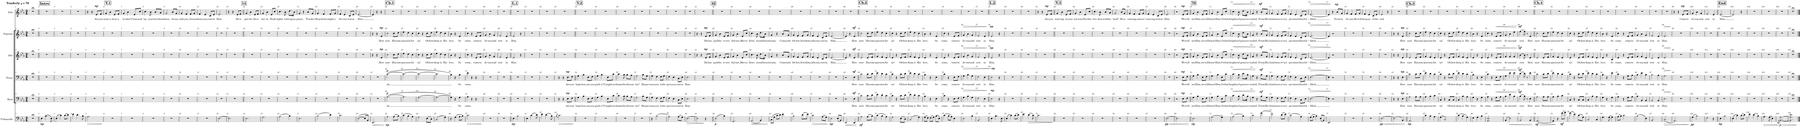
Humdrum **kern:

**kern	**dynam	**kern	**text	**dynam	**kern	**text	**dynam	**kern	**text	**dynam	**kern	**text	**dynam	**kern	**text	**dynam
*part6	*part6	*part5	*part5	*part5	*part4	*part4	*part4	*part3	*part3	*part3	*part2	*part2	*part2	*part1	*part1	*part1
*staff6	*staff6	*staff5	*staff5	*staff5	*staff4	*staff4	*staff4	*staff3	*staff3	*staff3	*staff2	*staff2	*staff2	*staff1	*staff1	*staff1
*I"Violoncello	*	*I"Bass	*	*	*I"Tenor	*	*	*I"Alto	*	*	*I"Soprano	*	*	*I"Solo	*	*
*I'Vc.	*	*I'B.	*	*	*I'T.	*	*	*I'A.	*	*	*I'S.	*	*	*I'Solo	*	*
*clefF4	*	*clefF4	*	*	*clefF4	*	*	*clefG2	*	*	*clefG2	*	*	*clefG2	*	*
*k[b-e-a-]	*	*k[b-e-a-]	*	*	*k[b-e-a-]	*	*	*k[b-e-a-]	*	*	*k[b-e-a-]	*	*	*k[b-e-a-]	*	*
*M3/4	*	*M3/4	*	*	*M3/4	*	*	*M3/4	*	*	*M3/4	*	*	*M3/4	*	*
*MM78	*	*MM78	*	*	*MM78	*	*	*MM78	*	*	*MM78	*	*	*MM78	*	*
=1	=1	=1	=1	=1	=1	=1	=1	=1	=1	=1	=1	=1	=1	=1	=1	=1
!	!	!	!	!	!	!	!	!	!	!	!	!	!	!LO:TX:a:B:t=Tenderly	!	!
2.r;<	.	2.r;<	.	.	2.r;<	.	.	2.r;<	.	.	2.r;<	.	.	2.r;<	.	.
!!LO:REH:place=s1:a:B:cj:fs=14:t=Intro
=2||	=2||	=2||	=2||	=2||	=2||	=2||	=2||	=2||	=2||	=2||	=2||	=2||	=2||	=2||	=2||	=2||
!	!LO:DY:b	!	!	!	!	!	!	!	!	!	!	!	!	!	!	!
4E-\	mp	2.r	.	.	2.r	.	.	2.r	.	.	2.r	.	.	2.r	.	.
(4.B-\	.	.	.	.	.	.	.	.	.	.	.	.	.	.	.	.
8E-\)	.	.	.	.	.	.	.	.	.	.	.	.	.	.	.	.
=3	=3	=3	=3	=3	=3	=3	=3	=3	=3	=3	=3	=3	=3	=3	=3	=3
(4E-\	.	2.r	.	.	2.r	.	.	2.r	.	.	2.r	.	.	2.r	.	.
4c\)	.	.	.	.	.	.	.	.	.	.	.	.	.	.	.	.
(8c\L	.	.	.	.	.	.	.	.	.	.	.	.	.	.	.	.
8d\J)	.	.	.	.	.	.	.	.	.	.	.	.	.	.	.	.
=4	=4	=4	=4	=4	=4	=4	=4	=4	=4	=4	=4	=4	=4	=4	=4	=4
4e-\	.	2.r	.	.	2.r	.	.	2.r	.	.	2.r	.	.	2.r	.	.
4.d\	.	.	.	.	.	.	.	.	.	.	.	.	.	.	.	.
8B-\	.	.	.	.	.	.	.	.	.	.	.	.	.	.	.	.
=5	=5	=5	=5	=5	=5	=5	=5	=5	=5	=5	=5	=5	=5	=5	=5	=5
!	!LO:HP:b	!	!	!	!	!	!	!	!	!	!	!	!	!	!	!
2.A-\	>	2.r	.	.	2.r	.	.	2.r	.	.	2.r	.	.	4r	.	.
.	.	.	.	.	.	.	.	.	.	.	.	.	.	4r	.	.
!	!	!	!	!	!	!	!	!	!	!	!	!	!	!	!LO:LY:b	!LO:DY:a
.	.	.	.	.	.	.	.	.	.	.	.	.	.	8e-/L	Are	mp
!	!	!	!	!	!	!	!	!	!	!	!	!	!	!	!LO:LY:b	!
.	.	.	.	.	.	.	.	.	.	.	.	.	.	8f/J	you	.
.	]	.	.	.	.	.	.	.	.	.	.	.	.	.	.	.
!!LO:REH:place=s1:a:B:cj:fs=14:t=V.1
=6	=6	=6	=6	=6	=6	=6	=6	=6	=6	=6	=6	=6	=6	=6	=6	=6
!	!	!	!	!	!	!	!	!	!	!	!	!	!	!	!LO:LY:b	!
2.r	.	2.r	.	.	2.r	.	.	2.r	.	.	2.r	.	.	4g/	wear-	.
!	!	!	!	!	!	!	!	!	!	!	!	!	!	!	!LO:LY:b	!
.	.	.	.	.	.	.	.	.	.	.	.	.	.	4b-\	-y,	.
!	!	!	!	!	!	!	!	!	!	!	!	!	!	!	!LO:LY:b	!
.	.	.	.	.	.	.	.	.	.	.	.	.	.	8e-/L	heav-	.
!	!	!	!	!	!	!	!	!	!	!	!	!	!	!	!LO:LY:b	!
.	.	.	.	.	.	.	.	.	.	.	.	.	.	8f/J	-y	.
=7	=7	=7	=7	=7	=7	=7	=7	=7	=7	=7	=7	=7	=7	=7	=7	=7
!	!	!	!	!	!	!	!	!	!	!	!	!	!	!	!LO:LY:b	!
2.r	.	2.r	.	.	2.r	.	.	2.r	.	.	2.r	.	.	4g/	la-	.
!	!	!	!	!	!	!	!	!	!	!	!	!	!	!	!LO:LY:b	!
.	.	.	.	.	.	.	.	.	.	.	.	.	.	4b-\	-den?	.
!	!	!	!	!	!	!	!	!	!	!	!	!	!	!	!LO:LY:b	!
.	.	.	.	.	.	.	.	.	.	.	.	.	.	8e-/L	Come	.
!	!	!	!	!	!	!	!	!	!	!	!	!	!	!	!LO:LY:b	!
.	.	.	.	.	.	.	.	.	.	.	.	.	.	8cc/J	and	.
=8	=8	=8	=8	=8	=8	=8	=8	=8	=8	=8	=8	=8	=8	=8	=8	=8
!	!	!	!	!	!	!	!	!	!	!	!	!	!	!	!LO:LY:b	!
2.r	.	2.r	.	.	2.r	.	.	2.r	.	.	2.r	.	.	4.cc\	lay	.
!	!	!	!	!	!	!	!	!	!	!	!	!	!	!	!LO:LY:b	!
.	.	.	.	.	.	.	.	.	.	.	.	.	.	8b-\	your	.
!	!	!	!	!	!	!	!	!	!	!	!	!	!	!	!LO:LY:b	!
.	.	.	.	.	.	.	.	.	.	.	.	.	.	8b-/L	bur-	.
!	!	!	!	!	!	!	!	!	!	!	!	!	!	!	!LO:LY:b	!
.	.	.	.	.	.	.	.	.	.	.	.	.	.	8a-/J	-dens	.
=9	=9	=9	=9	=9	=9	=9	=9	=9	=9	=9	=9	=9	=9	=9	=9	=9
!	!	!	!	!	!	!	!	!	!	!	!	!	!	!	!LO:LY:b	!
2.r	.	2.r	.	.	2.r	.	.	2.r	.	.	2.r	.	.	2g/	down;	.
!	!	!	!	!	!	!	!	!	!	!	!	!	!	!	!LO:LY:b	!
.	.	.	.	.	.	.	.	.	.	.	.	.	.	8b-/L	Je-	.
!	!	!	!	!	!	!	!	!	!	!	!	!	!	!	!LO:LY:b	!
.	.	.	.	.	.	.	.	.	.	.	.	.	.	8g/J	-sus	.
=10	=10	=10	=10	=10	=10	=10	=10	=10	=10	=10	=10	=10	=10	=10	=10	=10
!	!	!	!	!	!	!	!	!	!	!	!	!	!	!	!LO:LY:b	!
2.r	.	2.r	.	.	2.r	.	.	2.r	.	.	2.r	.	.	4g/	calls	.
!	!	!	!	!	!	!	!	!	!	!	!	!	!	!	!LO:LY:b	!
.	.	.	.	.	.	.	.	.	.	.	.	.	.	4f/	you,	.
!	!	!	!	!	!	!	!	!	!	!	!	!	!	!	!LO:LY:b	!
.	.	.	.	.	.	.	.	.	.	.	.	.	.	8f/L	Je-	.
!	!	!	!	!	!	!	!	!	!	!	!	!	!	!	!LO:LY:b	!
.	.	.	.	.	.	.	.	.	.	.	.	.	.	8g/J	-sus	.
=11	=11	=11	=11	=11	=11	=11	=11	=11	=11	=11	=11	=11	=11	=11	=11	=11
!	!	!	!	!	!	!	!	!	!	!	!	!	!	!	!LO:LY:b	!
2.r	.	2.r	.	.	2.r	.	.	2.r	.	.	2.r	.	.	4f/	draws	.
!	!	!	!	!	!	!	!	!	!	!	!	!	!	!	!LO:LY:b	!
.	.	.	.	.	.	.	.	.	.	.	.	.	.	4e-/	you;	.
!	!	!	!	!	!	!	!	!	!	!	!	!	!	!	!LO:LY:b	!
.	.	.	.	.	.	.	.	.	.	.	.	.	.	8c/L	rest	.
!	!	!	!	!	!	!	!	!	!	!	!	!	!	!	!LO:LY:b	!
.	.	.	.	.	.	.	.	.	.	.	.	.	.	8e-/J	in	.
=12	=12	=12	=12	=12	=12	=12	=12	=12	=12	=12	=12	=12	=12	=12	=12	=12
!	!	!	!	!	!	!	!	!	!	!	!	!	!	!	!LO:LY:b	!
[2.E-\	.	2.r	.	.	2.r	.	.	2.r	.	.	2.r	.	.	2.e-/	Him.	.
=13	=13	=13	=13	=13	=13	=13	=13	=13	=13	=13	=13	=13	=13	=13	=13	=13
2.E-\]	.	2.r	.	.	2.r	.	.	2.r	.	.	2.r	.	.	4r	.	.
.	.	.	.	.	.	.	.	.	.	.	.	.	.	4r	.	.
!	!	!	!	!	!	!	!	!	!	!	!	!	!	!	!LO:LY:b	!
.	.	.	.	.	.	.	.	.	.	.	.	.	.	8e-/L	He	.
!	!	!	!	!	!	!	!	!	!	!	!	!	!	!	!LO:LY:b	!
.	.	.	.	.	.	.	.	.	.	.	.	.	.	8f/J	is	.
!!LO:REH:place=s1:a:B:cj:fs=14:t=14
=14||	=14||	=14||	=14||	=14||	=14||	=14||	=14||	=14||	=14||	=14||	=14||	=14||	=14||	=14||	=14||	=14||
!	!	!	!	!	!	!	!	!	!	!	!	!	!	!	!LO:LY:b	!
2.E-\	.	2.r	.	.	2.r	.	.	2.r	.	.	2.r	.	.	4g/	gen-	.
!	!	!	!	!	!	!	!	!	!	!	!	!	!	!	!LO:LY:b	!
.	.	.	.	.	.	.	.	.	.	.	.	.	.	4b-\	-tle,	.
!	!	!	!	!	!	!	!	!	!	!	!	!	!	!	!LO:LY:b	!
.	.	.	.	.	.	.	.	.	.	.	.	.	.	8e-/L	He	.
!	!	!	!	!	!	!	!	!	!	!	!	!	!	!	!LO:LY:b	!
.	.	.	.	.	.	.	.	.	.	.	.	.	.	8f/J	is	.
=15	=15	=15	=15	=15	=15	=15	=15	=15	=15	=15	=15	=15	=15	=15	=15	=15
!	!	!	!	!	!	!	!	!	!	!	!	!	!	!	!LO:LY:b	!
2.G\	.	2.r	.	.	2.r	.	.	2.r	.	.	2.r	.	.	4g/	low-	.
!	!	!	!	!	!	!	!	!	!	!	!	!	!	!	!LO:LY:b	!
.	.	.	.	.	.	.	.	.	.	.	.	.	.	4b-\	-ly,	.
!	!	!	!	!	!	!	!	!	!	!	!	!	!	!	!LO:LY:b	!
.	.	.	.	.	.	.	.	.	.	.	.	.	.	8e-/L	He	.
!	!	!	!	!	!	!	!	!	!	!	!	!	!	!	!LO:LY:b	!
.	.	.	.	.	.	.	.	.	.	.	.	.	.	8cc/J	de-	.
=16	=16	=16	=16	=16	=16	=16	=16	=16	=16	=16	=16	=16	=16	=16	=16	=16
!	!	!	!	!	!	!	!	!	!	!	!	!	!	!	!LO:LY:b	!
(2A-\	.	2.r	.	.	2.r	.	.	2.r	.	.	2.r	.	.	4.cc\	-lights	.
!	!	!	!	!	!	!	!	!	!	!	!	!	!	!	!LO:LY:b	!
.	.	.	.	.	.	.	.	.	.	.	.	.	.	8b-\	to	.
!	!	!	!	!	!	!	!	!	!	!	!	!	!	!	!LO:LY:b	!
4B-\)	.	.	.	.	.	.	.	.	.	.	.	.	.	8.dd\L	bring	.
!	!	!	!	!	!	!	!	!	!	!	!	!	!	!	!LO:LY:b	!
.	.	.	.	.	.	.	.	.	.	.	.	.	.	16b-\Jk	us	.
=17	=17	=17	=17	=17	=17	=17	=17	=17	=17	=17	=17	=17	=17	=17	=17	=17
!	!	!	!	!	!	!	!	!	!	!	!	!	!	!	!LO:LY:b	!
2.E-\	.	2.r	.	.	2.r	.	.	2.r	.	.	2.r	.	.	4g/	peace;	.
.	.	.	.	.	.	.	.	.	.	.	.	.	.	4r	.	.
!	!	!	!	!	!	!	!	!	!	!	!	!	!	!	!LO:LY:b	!
.	.	.	.	.	.	.	.	.	.	.	.	.	.	8b-/L	Ten-	.
!	!	!	!	!	!	!	!	!	!	!	!	!	!	!	!LO:LY:b	!
.	.	.	.	.	.	.	.	.	.	.	.	.	.	8g/J	-der	.
=18	=18	=18	=18	=18	=18	=18	=18	=18	=18	=18	=18	=18	=18	=18	=18	=18
!	!	!	!	!	!	!	!	!	!	!	!	!	!	!	!LO:LY:b	!
(2B-\	.	2.r	.	.	2.r	.	.	2.r	.	.	2.r	.	.	4g/	Shep-	.
!	!	!	!	!	!	!	!	!	!	!	!	!	!	!	!LO:LY:b	!
.	.	.	.	.	.	.	.	.	.	.	.	.	.	4f/	-herd,	.
!	!	!	!	!	!	!	!	!	!	!	!	!	!	!	!LO:LY:b	!
4d\)	.	.	.	.	.	.	.	.	.	.	.	.	.	8f/L	might-	.
!	!	!	!	!	!	!	!	!	!	!	!	!	!	!	!LO:LY:b	!
.	.	.	.	.	.	.	.	.	.	.	.	.	.	8g/J	-y	.
=19	=19	=19	=19	=19	=19	=19	=19	=19	=19	=19	=19	=19	=19	=19	=19	=19
!	!	!	!	!	!	!	!	!	!	!	!	!	!	!	!LO:LY:b	!
2.c\	.	2.r	.	.	2.r	.	.	2.r	.	.	2.r	.	.	4f/	Sa-	.
!	!	!	!	!	!	!	!	!	!	!	!	!	!	!	!LO:LY:b	!
.	.	.	.	.	.	.	.	.	.	.	.	.	.	4e-/	-vior:	.
!	!	!	!	!	!	!	!	!	!	!	!	!	!	!	!LO:LY:b	!
.	.	.	.	.	.	.	.	.	.	.	.	.	.	8c/L	rest	.
!	!	!	!	!	!	!	!	!	!	!	!	!	!	!	!LO:LY:b	!
.	.	.	.	.	.	.	.	.	.	.	.	.	.	8e-/J	in	.
=20	=20	=20	=20	=20	=20	=20	=20	=20	=20	=20	=20	=20	=20	=20	=20	=20
!	!	!	!	!	!	!	!	!	!	!	!	!	!	!	!LO:LY:b	!
([2E-\	.	2.r	.	.	2.r	.	.	2.r	.	.	2.r	.	.	[2.e-/	Him.	.
8E-/L]	.	.	.	.	.	.	.	.	.	.	.	.	.	.	.	.
8BB-/J)	.	.	.	.	.	.	.	.	.	.	.	.	.	.	.	.
=21	=21	=21	=21	=21	=21	=21	=21	=21	=21	=21	=21	=21	=21	=21	=21	=21
!	!LO:HP:b	!	!	!	!	!	!	!	!	!	!	!	!	!	!	!
2.EE-/	<	2.r	.	.	2.r	.	.	4r	.	.	4r	.	.	4e-/]	.	.
.	.	.	.	.	.	.	.	4r	.	.	4r	.	.	4r	.	.
!	!	!	!	!	!	!	!	!	!LO:LY:b	!LO:DY:a	!	!LO:LY:b	!LO:DY:a	!	!	!
.	.	.	.	.	.	.	.	4e-/	How	mp	4e-/	How	mp	4r	.	.
.	[	.	.	.	.	.	.	.	.	.	.	.	.	.	.	.
!!LO:REH:place=s1:a:B:cj:fs=14:t=Ch.1
=22	=22	=22	=22	=22	=22	=22	=22	=22	=22	=22	=22	=22	=22	=22	=22	=22
!	!LO:DY:b	!	!LO:LY:b	!LO:DY:a	!	!LO:LY:b	!LO:DY:a	!	!LO:LY:b	!	!	!LO:LY:b	!	!	!	!
2A-\	mp	([2.A-\	oh	p	([2.c\	oh	p	2cc\	sure	.	2cc\	sure	.	2.r	.	.
!	!	!	!	!	!	!	!	!	!LO:LY:b	!	!	!LO:LY:b	!	!	!	!
(8A-\L	.	.	.	.	.	.	.	8cc\L	His	.	8cc\L	His	.	.	.	.
!	!	!	!	!	!	!	!	!	!LO:LY:b	!	!	!LO:LY:b	!	!	!	!
8B-\J)	.	.	.	.	.	.	.	8dd\J	com-	.	8dd\J	com-	.	.	.	.
=23	=23	=23	=23	=23	=23	=23	=23	=23	=23	=23	=23	=23	=23	=23	=23	=23
!	!	!	!	!	!	!	!	!	!LO:LY:b	!	!	!LO:LY:b	!	!	!	!
(4c\	.	2.A-\]	.	.	2.c\_	.	.	4ee-\	-pas-	.	4ee-\	-pas-	.	2.r	.	.
!	!	!	!	!	!	!	!	!	!LO:LY:b	!	!	!LO:LY:b	!	!	!	!
4B-\	.	.	.	.	.	.	.	4dd\	-sion	.	4dd\	-sion	.	.	.	.
!	!	!	!	!	!	!	!	!	!LO:LY:b	!	!	!LO:LY:b	!	!	!	!
4A-\)	.	.	.	.	.	.	.	4cc\	for	.	4cc\	for	.	.	.	.
=24	=24	=24	=24	=24	=24	=24	=24	=24	=24	=24	=24	=24	=24	=24	=24	=24
!	!	!	!	!	!	!	!	!	!LO:LY:b	!	!	!LO:LY:b	!	!	!	!
2G\	.	[2.G\	.	.	2.c\_	.	.	4cc\	us!	.	4cc\	us!	.	2.r	.	.
.	.	.	.	.	.	.	.	4r	.	.	4r	.	.	.	.	.
!	!	!	!	!	!	!	!	!	!LO:LY:b	!	!	!LO:LY:b	!	!	!	!
(8E-\L	.	.	.	.	.	.	.	8cc\L	Oh	.	8cc\L	Oh	.	.	.	.
!	!	!	!	!	!	!	!	!	!LO:LY:b	!	!	!LO:LY:b	!	!	!	!
8D\J)	.	.	.	.	.	.	.	8dd\J	how	.	8dd\J	how	.	.	.	.
=25	=25	=25	=25	=25	=25	=25	=25	=25	=25	=25	=25	=25	=25	=25	=25	=25
!	!	!	!	!	!	!	!	!	!LO:LY:b	!	!	!LO:LY:b	!	!	!	!
(2C/	.	2.G\_	.	.	2.c\]	.	.	4ee-\	deep	.	4ee-\	deep	.	2.r	.	.
!	!	!	!	!	!	!	!	!	!LO:LY:b	!	!	!LO:LY:b	!	!	!	!
.	.	.	.	.	.	.	.	4dd\	is	.	4dd\	is	.	.	.	.
!	!	!	!	!	!	!	!	!	!LO:LY:b	!	!	!LO:LY:b	!	!	!	!
4G\)	.	.	.	.	.	.	.	4cc\	His	.	4cc\	His	.	.	.	.
=26	=26	=26	=26	=26	=26	=26	=26	=26	=26	=26	=26	=26	=26	=26	=26	=26
!	!	!	!	!	!	!	!	!	!LO:LY:b	!	!	!LO:LY:b	!	!	!	!
4r	.	4G\])	.	.	4B-\)	.	.	4b-\	love;	.	4b-\	love;	.	2.r	.	.
(4G\	.	4r	.	.	4r	.	.	4r	.	.	4r	.	.	.	.	.
!	!	!	!LO:LY:b	!	!	!LO:LY:b	!	!	!LO:LY:b	!	!	!LO:LY:b	!	!	!	!
8A-\L	.	4G\	So	.	4B-\	So	.	4e-/	So	.	4e-/	So	.	.	.	.
8B-\J)	.	.	.	.	.	.	.	.	.	.	.	.	.	.	.	.
=27	=27	=27	=27	=27	=27	=27	=27	=27	=27	=27	=27	=27	=27	=27	=27	=27
!	!LO:HP:b	!	!LO:LY:b	!	!	!LO:LY:b	!	!	!LO:LY:b	!	!	!LO:LY:b	!	!	!	!
2.c\	>	4A-\	come,	.	4e-\	come,	.	4cc\	come,	.	4cc\	come,	.	2.r	.	.
.	.	4r	.	.	4r	.	.	4r	.	.	4r	.	.	.	.	.
!	!	!	!	!	!	!	!	!	!LO:LY:b	!	!	!LO:LY:b	!	!	!	!
.	.	4r	.	.	4r	.	.	8e-/L	come	.	8e-/L	come	.	.	.	.
!	!	!	!	!	!	!	!	!	!LO:LY:b	!	!	!LO:LY:b	!	!	!	!
.	.	.	.	.	.	.	.	8f/J	to	.	8f/J	to	.	.	.	.
.	]	.	.	.	.	.	.	.	.	.	.	.	.	.	.	.
=28	=28	=28	=28	=28	=28	=28	=28	=28	=28	=28	=28	=28	=28	=28	=28	=28
!	!	!	!	!	!	!	!	!	!LO:LY:b	!	!	!LO:LY:b	!	!	!	!
2.r	.	2.r	.	.	2.r	.	.	4g/	Je-	.	4g/	Je-	.	2.r	.	.
!	!	!	!	!	!	!	!	!	!LO:LY:b	!	!	!LO:LY:b	!	!	!	!
.	.	.	.	.	.	.	.	4b-\	-sus	.	4b-\	-sus	.	.	.	.
!	!	!	!	!	!	!	!	!	!LO:LY:b	!	!	!LO:LY:b	!	!	!	!
.	.	.	.	.	.	.	.	4g/	and	.	4g/	and	.	.	.	.
=29	=29	=29	=29	=29	=29	=29	=29	=29	=29	=29	=29	=29	=29	=29	=29	=29
!	!	!	!	!	!	!	!	!	!LO:LY:b	!	!	!LO:LY:b	!	!	!	!
2.r	.	2.r	.	.	2.r	.	.	2f/	rest	.	2f/	rest	.	2.r	.	.
!	!	!	!	!	!	!	!	!	!LO:LY:b	!	!	!LO:LY:b	!	!	!	!
.	.	.	.	.	.	.	.	4e-/	in	.	4e-/	in	.	.	.	.
!!LO:REH:place=s1:a:B:cj:fs=14:t=L.1
=30||	=30||	=30||	=30||	=30||	=30||	=30||	=30||	=30||	=30||	=30||	=30||	=30||	=30||	=30||	=30||	=30||
!	!LO:DY:b	!	!	!	!	!	!	!	!LO:LY:b	!	!	!LO:LY:b	!	!	!	!
4E-\	mp	2.r	.	.	2.r	.	.	2e-/	Him.	.	2e-/	Him.	.	2.r	.	.
2B-\	.	.	.	.	.	.	.	.	.	.	.	.	.	.	.	.
.	.	.	.	.	.	.	.	4r	.	.	4r	.	.	.	.	.
=31	=31	=31	=31	=31	=31	=31	=31	=31	=31	=31	=31	=31	=31	=31	=31	=31
4E-\	.	2.r	.	.	2.r	.	.	2.r	.	.	2.r	.	.	2.r	.	.
(4.c\	.	.	.	.	.	.	.	.	.	.	.	.	.	.	.	.
8d\)	.	.	.	.	.	.	.	.	.	.	.	.	.	.	.	.
=32	=32	=32	=32	=32	=32	=32	=32	=32	=32	=32	=32	=32	=32	=32	=32	=32
4e-\	.	2.r	.	.	2.r	.	.	2.r	.	.	2.r	.	.	2.r	.	.
(4.d\	.	.	.	.	.	.	.	.	.	.	.	.	.	.	.	.
8B-\)	.	.	.	.	.	.	.	.	.	.	.	.	.	.	.	.
=33	=33	=33	=33	=33	=33	=33	=33	=33	=33	=33	=33	=33	=33	=33	=33	=33
(8qB-/	.	.	.	.	.	.	.	.	.	.	.	.	.	.	.	.
2.c\)	.	4r	.	.	4r	.	.	2.r	.	.	2.r	.	.	2.r	.	.
.	.	4r	.	.	4r	.	.	.	.	.	.	.	.	.	.	.
!	!	!	!LO:LY:b	!LO:DY:a	!	!LO:LY:b	!LO:DY:a	!	!	!	!	!	!	!	!	!
.	.	8E-\L	Are	mp	8E-\L	Are	mp	.	.	.	.	.	.	.	.	.
!	!	!	!LO:LY:b	!	!	!LO:LY:b	!	!	!	!	!	!	!	!	!	!
.	.	8F\J	you	.	8F\J	you	.	.	.	.	.	.	.	.	.	.
!!LO:REH:place=s1:a:B:cj:fs=14:t=V.2
=34||	=34||	=34||	=34||	=34||	=34||	=34||	=34||	=34||	=34||	=34||	=34||	=34||	=34||	=34||	=34||	=34||
!	!	!	!LO:LY:b	!	!	!LO:LY:b	!	!	!	!	!	!	!	!	!	!
2.r	.	4G\	hope-	.	4G\	hope-	.	2.r	.	.	2.r	.	.	2.r	.	.
!	!	!	!LO:LY:b	!	!	!LO:LY:b	!	!	!	!	!	!	!	!	!	!
.	.	4B-\	-less,	.	4B-\	-less,	.	.	.	.	.	.	.	.	.	.
!	!	!	!LO:LY:b	!	!	!LO:LY:b	!	!	!	!	!	!	!	!	!	!
.	.	8E-\L	are	.	8E-\L	are	.	.	.	.	.	.	.	.	.	.
!	!	!	!LO:LY:b	!	!	!LO:LY:b	!	!	!	!	!	!	!	!	!	!
.	.	8F\J	you	.	8F\J	you	.	.	.	.	.	.	.	.	.	.
=35	=35	=35	=35	=35	=35	=35	=35	=35	=35	=35	=35	=35	=35	=35	=35	=35
!	!	!	!LO:LY:b	!	!	!LO:LY:b	!	!	!	!	!	!	!	!	!	!
2.r	.	4G\	guilt-	.	4G\	guilt-	.	2.r	.	.	2.r	.	.	2.r	.	.
!	!	!	!LO:LY:b	!	!	!LO:LY:b	!	!	!	!	!	!	!	!	!	!
.	.	4B-\	-y?	.	4B-\	-y?	.	.	.	.	.	.	.	.	.	.
!	!	!	!LO:LY:b	!	!	!LO:LY:b	!	!	!	!	!	!	!	!	!	!
.	.	8E-\L	Caught	.	8E-\L	Caught	.	.	.	.	.	.	.	.	.	.
!	!	!	!LO:LY:b	!	!	!LO:LY:b	!	!	!	!	!	!	!	!	!	!
.	.	8c\J	in	.	8c\J	in	.	.	.	.	.	.	.	.	.	.
=36	=36	=36	=36	=36	=36	=36	=36	=36	=36	=36	=36	=36	=36	=36	=36	=36
!	!	!	!LO:LY:b	!	!	!LO:LY:b	!	!	!	!	!	!	!	!	!	!
2.r	.	4.c\	shame	.	4.c\	shame	.	2.r	.	.	2.r	.	.	2.r	.	.
!	!	!	!LO:LY:b	!	!	!LO:LY:b	!	!	!	!	!	!	!	!	!	!
.	.	8B-\	for	.	8B-\	for	.	.	.	.	.	.	.	.	.	.
!	!	!	!LO:LY:b	!	!	!LO:LY:b	!	!	!	!	!	!	!	!	!	!
.	.	8B-\L	all	.	8B-\L	all	.	.	.	.	.	.	.	.	.	.
!	!	!	!LO:LY:b	!	!	!LO:LY:b	!	!	!	!	!	!	!	!	!	!
.	.	8A-\J	your	.	8A-\J	your	.	.	.	.	.	.	.	.	.	.
=37	=37	=37	=37	=37	=37	=37	=37	=37	=37	=37	=37	=37	=37	=37	=37	=37
!	!	!	!LO:LY:b	!	!	!LO:LY:b	!	!	!	!	!	!	!	!	!	!
2.r	.	2G\	sin?	.	2G\	sin?	.	2.r	.	.	2.r	.	.	2.r	.	.
!	!	!	!LO:LY:b	!	!	!LO:LY:b	!	!	!	!	!	!	!	!	!	!
.	.	8B-\L	He	.	8B-\L	He	.	.	.	.	.	.	.	.	.	.
!	!	!	!LO:LY:b	!	!	!LO:LY:b	!	!	!	!	!	!	!	!	!	!
.	.	8G\J	pur-	.	8G\J	pur-	.	.	.	.	.	.	.	.	.	.
=38	=38	=38	=38	=38	=38	=38	=38	=38	=38	=38	=38	=38	=38	=38	=38	=38
!	!	!	!LO:LY:b	!	!	!LO:LY:b	!	!	!	!	!	!	!	!	!	!
4r	.	4G\	-sues	.	4G\	-sues	.	2.r	.	.	2.r	.	.	2.r	.	.
!	!	!	!LO:LY:b	!	!	!LO:LY:b	!	!	!	!	!	!	!	!	!	!
(2B-\	.	4F\	you	.	4F\	you	.	.	.	.	.	.	.	.	.	.
!	!	!	!LO:LY:b	!	!	!LO:LY:b	!	!	!	!	!	!	!	!	!	!
.	.	8F\L	to	.	8F\L	to	.	.	.	.	.	.	.	.	.	.
!	!	!	!LO:LY:b	!	!	!LO:LY:b	!	!	!	!	!	!	!	!	!	!
.	.	8G\J	for-	.	8G\J	for-	.	.	.	.	.	.	.	.	.	.
=39	=39	=39	=39	=39	=39	=39	=39	=39	=39	=39	=39	=39	=39	=39	=39	=39
!	!	!	!LO:LY:b	!	!	!LO:LY:b	!	!	!	!	!	!	!	!	!	!
2A-\)	.	4F\	-give	.	4F\	-give	.	2.r	.	.	2.r	.	.	2.r	.	.
!	!	!	!LO:LY:b	!	!	!LO:LY:b	!	!	!	!	!	!	!	!	!	!
.	.	4E-\	you;	.	4E-\	you;	.	.	.	.	.	.	.	.	.	.
!	!	!	!LO:LY:b	!	!	!LO:LY:b	!	!	!	!	!	!	!	!	!	!
(8A-\L	.	8C\L	rest	.	8C\L	rest	.	.	.	.	.	.	.	.	.	.
!	!	!	!LO:LY:b	!	!	!LO:LY:b	!	!	!	!	!	!	!	!	!	!
8G\J)	.	8E-\J	in	.	8E-\J	in	.	.	.	.	.	.	.	.	.	.
=40	=40	=40	=40	=40	=40	=40	=40	=40	=40	=40	=40	=40	=40	=40	=40	=40
!	!LO:HP:b	!	!LO:LY:b	!	!	!LO:LY:b	!	!	!	!	!	!	!	!	!	!
[2.E-\	>	2.E-\	Him.	.	2.E-\	Him.	.	2.r	.	.	2.r	.	.	2.r	.	.
=41	=41	=41	=41	=41	=41	=41	=41	=41	=41	=41	=41	=41	=41	=41	=41	=41
2E-\]	.	2.r	.	.	2.r	.	.	4r	.	.	4r	.	.	2.r	.	.
.	.	.	.	.	.	.	.	4r	.	.	4r	.	.	.	.	.
!	!	!	!	!	!	!	!	!	!LO:LY:b	!LO:DY:a	!	!LO:LY:b	!LO:DY:a	!	!	!
4r	]	.	.	.	.	.	.	8e-/L	He	mp	8e-/L	He	mp	.	.	.
!	!	!	!	!	!	!	!	!	!LO:LY:b	!	!	!LO:LY:b	!	!	!	!
.	.	.	.	.	.	.	.	8f/J	has	.	8f/J	has	.	.	.	.
!!LO:REH:place=s1:a:B:cj:fs=14:t=42
=42||	=42||	=42||	=42||	=42||	=42||	=42||	=42||	=42||	=42||	=42||	=42||	=42||	=42||	=42||	=42||	=42||
!	!LO:DY:b	!	!	!	!	!	!	!	!LO:LY:b	!	!	!LO:LY:b	!	!	!	!
(2E-\	p	2.r	.	.	2.r	.	.	4g/	paid	.	4g/	paid	.	2.r	.	.
!	!	!	!	!	!	!	!	!	!LO:LY:b	!	!	!LO:LY:b	!	!	!	!
.	.	.	.	.	.	.	.	4b-\	for	.	4b-\	for	.	.	.	.
!	!	!	!	!	!	!	!	!	!LO:LY:b	!	!	!LO:LY:b	!	!	!	!
4B-\)	.	.	.	.	.	.	.	8e-/L	ev-	.	8e-/L	ev-	.	.	.	.
!	!	!	!	!	!	!	!	!	!LO:LY:b	!	!	!LO:LY:b	!	!	!	!
.	.	.	.	.	.	.	.	8f/J	-ery	.	8f/J	-ery	.	.	.	.
=43	=43	=43	=43	=43	=43	=43	=43	=43	=43	=43	=43	=43	=43	=43	=43	=43
!	!	!	!	!	!	!	!	!	!LO:LY:b	!	!	!LO:LY:b	!	!	!	!
2.GG/	.	2.r	.	.	2.r	.	.	4g/	fail-	.	4g/	fail-	.	2.r	.	.
!	!	!	!	!	!	!	!	!	!LO:LY:b	!	!	!LO:LY:b	!	!	!	!
.	.	.	.	.	.	.	.	4b-\	-ure,	.	4b-\	-ure,	.	.	.	.
!	!	!	!	!	!	!	!	!	!LO:LY:b	!	!	!LO:LY:b	!	!	!	!
.	.	.	.	.	.	.	.	8e-/L	Mer-	.	8e-/L	Mer-	.	.	.	.
!	!	!	!	!	!	!	!	!	!LO:LY:b	!	!	!LO:LY:b	!	!	!	!
.	.	.	.	.	.	.	.	8cc/J	-cy	.	8cc/J	-cy	.	.	.	.
=44	=44	=44	=44	=44	=44	=44	=44	=44	=44	=44	=44	=44	=44	=44	=44	=44
!	!LO:HP:b	!	!	!	!	!	!	!	!LO:LY:b	!	!	!LO:LY:b	!	!	!	!
(2AA-/	<	2.r	.	.	2.r	.	.	4.cc\	flows	.	4.cc\	flows	.	2.r	.	.
!	!	!	!	!	!	!	!	!	!LO:LY:b	!	!	!LO:LY:b	!	!	!	!
.	.	.	.	.	.	.	.	8b-\	in	.	8b-\	in	.	.	.	.
!	!	!	!	!	!	!	!	!	!LO:LY:b	!	!	!LO:LY:b	!	!	!	!
4BB-/)	.	.	.	.	.	.	.	8.dd\L	end-	.	8.dd\L	end-	.	.	.	.
!	!	!	!	!	!	!	!	!	!LO:LY:b	!	!	!LO:LY:b	!	!	!	!
.	.	.	.	.	.	.	.	16b-\Jk	-less	.	16b-\Jk	-less	.	.	.	.
.	[	.	.	.	.	.	.	.	.	.	.	.	.	.	.	.
=45	=45	=45	=45	=45	=45	=45	=45	=45	=45	=45	=45	=45	=45	=45	=45	=45
!	!	!	!	!	!	!	!	!	!LO:LY:b	!	!	!LO:LY:b	!	!	!	!
(8C\L	.	2.r	.	.	2.r	.	.	4g/	stream;	.	4g/	stream;	.	2.r	.	.
8G\J	.	.	.	.	.	.	.	.	.	.	.	.	.	.	.	.
8c\L	.	.	.	.	.	.	.	4r	.	.	4r	.	.	.	.	.
8d\J)	.	.	.	.	.	.	.	.	.	.	.	.	.	.	.	.
!	!	!	!	!	!	!	!	!	!LO:LY:b	!	!	!LO:LY:b	!	!	!	!
4e-\	.	.	.	.	.	.	.	8b-/L	Come	.	8b-/L	Come	.	.	.	.
!	!	!	!	!	!	!	!	!	!LO:LY:b	!	!	!LO:LY:b	!	!	!	!
.	.	.	.	.	.	.	.	8g/J	and	.	8g/J	and	.	.	.	.
=46	=46	=46	=46	=46	=46	=46	=46	=46	=46	=46	=46	=46	=46	=46	=46	=46
!	!	!	!	!	!	!	!	!	!LO:LY:b	!	!	!LO:LY:b	!	!	!	!
2B-\	.	2.r	.	.	2.r	.	.	4g/	fol-	.	4g/	fol-	.	2.r	.	.
!	!	!	!	!	!	!	!	!	!LO:LY:b	!	!	!LO:LY:b	!	!	!	!
.	.	.	.	.	.	.	.	4f/	-low,	.	4f/	-low,	.	.	.	.
!	!	!	!	!	!	!	!	!	!LO:LY:b	!	!	!LO:LY:b	!	!	!	!
(8d\L	.	.	.	.	.	.	.	8f/L	free-	.	8f/L	free-	.	.	.	.
!	!	!	!	!	!	!	!	!	!LO:LY:b	!	!	!LO:LY:b	!	!	!	!
8e-\J)	.	.	.	.	.	.	.	8g/J	-dom	.	8g/J	-dom	.	.	.	.
=47	=47	=47	=47	=47	=47	=47	=47	=47	=47	=47	=47	=47	=47	=47	=47	=47
!	!LO:HP:b	!	!	!	!	!	!	!	!LO:LY:b	!	!	!LO:LY:b	!	!	!	!
2c\	>	2.r	.	.	2.r	.	.	4f/	calls	.	4f/	calls	.	2.r	.	.
!	!	!	!	!	!	!	!	!	!LO:LY:b	!	!	!LO:LY:b	!	!	!	!
.	.	.	.	.	.	.	.	4e-/	you:	.	4e-/	you:	.	.	.	.
!	!	!	!	!	!	!	!	!	!LO:LY:b	!	!	!LO:LY:b	!	!	!	!
(8A-\L	.	.	.	.	.	.	.	8c/L	rest	.	8c/L	rest	.	.	.	.
!	!	!	!	!	!	!	!	!	!LO:LY:b	!	!	!LO:LY:b	!	!	!	!
8G\J)	.	.	.	.	.	.	.	8e-/J	in	.	8e-/J	in	.	.	.	.
.	]	.	.	.	.	.	.	.	.	.	.	.	.	.	.	.
=48	=48	=48	=48	=48	=48	=48	=48	=48	=48	=48	=48	=48	=48	=48	=48	=48
!	!LO:DY:b	!	!	!	!	!	!	!	!LO:LY:b	!	!	!LO:LY:b	!	!	!	!
2E-\	mp	2.r	.	.	2.r	.	.	[2.e-/	Him.	.	[2.e-/	Him.	.	2.r	.	.
(8E-/L	.	.	.	.	.	.	.	.	.	.	.	.	.	.	.	.
8BB-/J)	.	.	.	.	.	.	.	.	.	.	.	.	.	.	.	.
=49	=49	=49	=49	=49	=49	=49	=49	=49	=49	=49	=49	=49	=49	=49	=49	=49
!	!LO:HP:b	!	!	!	!	!	!	!	!	!	!	!	!	!	!	!
2EE-/	<	2r	.	.	2r	.	.	4e-/]	.	.	4e-/]	.	.	2.r	.	.
.	.	.	.	.	.	.	.	4r	.	.	4r	.	.	.	.	.
!	!	!	!LO:LY:b	!LO:DY:a	!	!LO:LY:b	!LO:DY:a	!	!LO:LY:b	!LO:DY:a	!	!LO:LY:b	!LO:DY:a	!	!	!
4EE-/	.	4E-\	How	mf	4E-\	How	mf	4e-/	How	mf	4e-/	How	mf	.	.	.
.	[	.	.	.	.	.	.	.	.	.	.	.	.	.	.	.
!!LO:REH:place=s1:a:B:cj:fs=14:t=Ch.2
=50||	=50||	=50||	=50||	=50||	=50||	=50||	=50||	=50||	=50||	=50||	=50||	=50||	=50||	=50||	=50||	=50||
!	!LO:DY:b	!	!LO:LY:b	!	!	!LO:LY:b	!	!	!LO:LY:b	!	!	!LO:LY:b	!	!	!	!
2A-\	mf	2c\	sure	.	2c\	sure	.	2e-/	sure	.	2cc\	sure	.	2.r	.	.
!	!	!	!LO:LY:b	!	!	!LO:LY:b	!	!	!LO:LY:b	!	!	!LO:LY:b	!	!	!	!
(8A-\L	.	8c\L	His	.	8c\L	His	.	8e-/L	His	.	8cc\L	His	.	.	.	.
!	!	!	!LO:LY:b	!	!	!LO:LY:b	!	!	!LO:LY:b	!	!	!LO:LY:b	!	!	!	!
8B-\J)	.	8d\J	com-	.	8d\J	com-	.	8f/J	com-	.	8dd\J	com-	.	.	.	.
=51	=51	=51	=51	=51	=51	=51	=51	=51	=51	=51	=51	=51	=51	=51	=51	=51
!	!	!	!LO:LY:b	!	!	!LO:LY:b	!	!	!LO:LY:b	!	!	!LO:LY:b	!	!	!	!
(4c\	.	4e-\	-pas-	.	4e-\	-pas-	.	4g/	-pas-	.	4ee-\	-pas-	.	2.r	.	.
!	!	!	!LO:LY:b	!	!	!LO:LY:b	!	!	!LO:LY:b	!	!	!LO:LY:b	!	!	!	!
4B-\	.	4d\	-sion	.	4d\	-sion	.	4f/	-sion	.	4dd\	-sion	.	.	.	.
!	!	!	!LO:LY:b	!	!	!LO:LY:b	!	!	!LO:LY:b	!	!	!LO:LY:b	!	!	!	!
4A-\)	.	4c\	for	.	4c\	for	.	4e-/	for	.	4cc\	for	.	.	.	.
=52	=52	=52	=52	=52	=52	=52	=52	=52	=52	=52	=52	=52	=52	=52	=52	=52
!	!	!	!LO:LY:b	!	!	!LO:LY:b	!	!	!LO:LY:b	!	!	!LO:LY:b	!	!	!	!
2G\	.	4c\	us!	.	4c\	us!	.	4e-/	us!	.	4cc\	us!	.	2.r	.	.
.	.	4r	.	.	4r	.	.	4r	.	.	4r	.	.	.	.	.
!	!	!	!LO:LY:b	!	!	!LO:LY:b	!	!	!LO:LY:b	!	!	!LO:LY:b	!	!	!	!
(8E-\L	.	8c\L	Oh	.	8c\L	Oh	.	8e-/L	Oh	.	8cc\L	Oh	.	.	.	.
!	!	!	!LO:LY:b	!	!	!LO:LY:b	!	!	!LO:LY:b	!	!	!LO:LY:b	!	!	!	!
8D\J)	.	8d\J	how	.	8d\J	how	.	8f/J	how	.	8dd\J	how	.	.	.	.
=53	=53	=53	=53	=53	=53	=53	=53	=53	=53	=53	=53	=53	=53	=53	=53	=53
!	!	!	!LO:LY:b	!	!	!LO:LY:b	!	!	!LO:LY:b	!	!	!LO:LY:b	!	!	!	!
(2C/	.	4e-\	deep	.	4e-\	deep	.	4g/	deep	.	4ee-\	deep	.	2.r	.	.
!	!	!	!LO:LY:b	!	!	!LO:LY:b	!	!	!LO:LY:b	!	!	!LO:LY:b	!	!	!	!
.	.	4d\	is	.	4d\	is	.	4f/	is	.	4dd\	is	.	.	.	.
!	!	!	!LO:LY:b	!	!	!LO:LY:b	!	!	!LO:LY:b	!	!	!LO:LY:b	!	!	!	!
4G\)	.	4c\	His	.	4c\	His	.	4e-/	His	.	4cc\	His	.	.	.	.
=54	=54	=54	=54	=54	=54	=54	=54	=54	=54	=54	=54	=54	=54	=54	=54	=54
!	!	!	!LO:LY:b	!	!	!LO:LY:b	!	!	!LO:LY:b	!	!	!LO:LY:b	!	!	!	!
(8G\L	.	4B-\	love;	.	4B-\	love;	.	4e-/	love;	.	4b-\	love;	.	2.r	.	.
8F\J)	.	.	.	.	.	.	.	.	.	.	.	.	.	.	.	.
(8F\L	.	4r	.	.	4r	.	.	4r	.	.	4r	.	.	.	.	.
8G\J)	.	.	.	.	.	.	.	.	.	.	.	.	.	.	.	.
!	!	!	!LO:LY:b	!	!	!LO:LY:b	!	!	!LO:LY:b	!	!	!LO:LY:b	!	!	!	!
(8B-\L	.	4E-\	So	.	4E-\	So	.	4e-/	So	.	4e-/	So	.	.	.	.
8E-\J)	.	.	.	.	.	.	.	.	.	.	.	.	.	.	.	.
=55	=55	=55	=55	=55	=55	=55	=55	=55	=55	=55	=55	=55	=55	=55	=55	=55
!	!	!	!LO:LY:b	!	!	!LO:LY:b	!	!	!LO:LY:b	!	!	!LO:LY:b	!	!	!	!
(4c\	.	4c\	come,	.	4c\	come,	.	4e-/	come,	.	4cc\	come,	.	2.r	.	.
8B-\L	.	4r	.	.	4r	.	.	4r	.	.	4r	.	.	.	.	.
8A-\J)	.	.	.	.	.	.	.	.	.	.	.	.	.	.	.	.
!	!	!	!LO:LY:b	!	!	!LO:LY:b	!	!	!LO:LY:b	!	!	!LO:LY:b	!	!	!	!
4E-\	.	8E-\L	come	.	8E-\L	come	.	8e-/L	come	.	8e-/L	come	.	.	.	.
!	!	!	!LO:LY:b	!	!	!LO:LY:b	!	!	!LO:LY:b	!	!	!LO:LY:b	!	!	!	!
.	.	8F\J	to	.	8F\J	to	.	8f/J	to	.	8f/J	to	.	.	.	.
=56	=56	=56	=56	=56	=56	=56	=56	=56	=56	=56	=56	=56	=56	=56	=56	=56
!	!	!	!LO:LY:b	!LO:HP:b	!	!LO:LY:b	!LO:HP:b	!	!LO:LY:b	!LO:HP:b	!	!LO:LY:b	!LO:HP:b	!	!	!
2E-\	.	4G\	Je-	>	4G\	Je-	>	4g/	Je-	>	4g/	Je-	>	2.r	.	.
!	!	!	!LO:LY:b	!	!	!LO:LY:b	!	!	!LO:LY:b	!	!	!LO:LY:b	!	!	!	!
.	.	4B-\	-sus	.	4B-\	-sus	.	4b-\	-sus	.	4b-\	-sus	.	.	.	.
!	!	!	!LO:LY:b	!	!	!LO:LY:b	!	!	!LO:LY:b	!	!	!LO:LY:b	!	!	!	!
4B-\	.	4G\	and	.	4G\	and	.	4g/	and	.	4g/	and	.	.	.	.
=57	=57	=57	=57	=57	=57	=57	=57	=57	=57	=57	=57	=57	=57	=57	=57	=57
!	!	!	!LO:LY:b	!	!	!LO:LY:b	!	!	!LO:LY:b	!	!	!LO:LY:b	!	!	!	!
2.BB-/	.	2F\	rest	.	2F\	rest	.	2f/	rest	.	2f/	rest	.	2.r	.	.
!	!	!	!LO:LY:b	!	!	!LO:LY:b	!	!	!LO:LY:b	!	!	!LO:LY:b	!	!	!	!
.	.	4E-\	in	.	4E-\	in	.	4e-/	in	.	4e-/	in	.	.	.	.
.	.	.	.	]	.	.	]	.	.	]	.	.	]	.	.	.
!!LO:REH:place=s1:a:B:cj:fs=14:t=L.2
=58||	=58||	=58||	=58||	=58||	=58||	=58||	=58||	=58||	=58||	=58||	=58||	=58||	=58||	=58||	=58||	=58||
!	!	!	!LO:LY:b	!LO:DY:a	!	!LO:LY:b	!LO:DY:a	!	!LO:LY:b	!LO:DY:a	!	!LO:LY:b	!LO:DY:a	!	!	!
4E-\	.	2E-\	Him.	mp	2E-\	Him.	mp	2e-/	Him.	mp	2e-/	Him.	mp	2.r	.	.
4.B-\	.	.	.	.	.	.	.	.	.	.	.	.	.	.	.	.
.	.	4r	.	.	4r	.	.	4r	.	.	4r	.	.	.	.	.
8E-\	.	.	.	.	.	.	.	.	.	.	.	.	.	.	.	.
=59	=59	=59	=59	=59	=59	=59	=59	=59	=59	=59	=59	=59	=59	=59	=59	=59
(4E-\	.	2.r	.	.	2.r	.	.	2.r	.	.	2.r	.	.	2.r	.	.
4c\)	.	.	.	.	.	.	.	.	.	.	.	.	.	.	.	.
(8c\L	.	.	.	.	.	.	.	.	.	.	.	.	.	.	.	.
8d\J)	.	.	.	.	.	.	.	.	.	.	.	.	.	.	.	.
=60	=60	=60	=60	=60	=60	=60	=60	=60	=60	=60	=60	=60	=60	=60	=60	=60
4.e-\	.	2.r	.	.	2.r	.	.	2.r	.	.	2.r	.	.	2.r	.	.
!	!LO:HP:b	!	!	!	!	!	!	!	!	!	!	!	!	!	!	!
(4d\	>	.	.	.	.	.	.	.	.	.	.	.	.	.	.	.
8c\)	.	.	.	.	.	.	.	.	.	.	.	.	.	.	.	.
=61	=61	=61	=61	=61	=61	=61	=61	=61	=61	=61	=61	=61	=61	=61	=61	=61
2.c\	.	2.r	.	.	2.r	.	.	2.r	.	.	2.r	.	.	4r	.	.
.	.	.	.	.	.	.	.	.	.	.	.	.	.	4r	.	.
!	!	!	!	!	!	!	!	!	!	!	!	!	!	!	!LO:LY:b	!LO:DY:a
.	.	.	.	.	.	.	.	.	.	.	.	.	.	8e-/L	Are	mp
!	!	!	!	!	!	!	!	!	!	!	!	!	!	!	!LO:LY:b	!
.	.	.	.	.	.	.	.	.	.	.	.	.	.	8f/J	you	.
.	]	.	.	.	.	.	.	.	.	.	.	.	.	.	.	.
!!LO:REH:place=s1:a:B:cj:fs=14:t=V.3
=62||	=62||	=62||	=62||	=62||	=62||	=62||	=62||	=62||	=62||	=62||	=62||	=62||	=62||	=62||	=62||	=62||
!	!	!	!	!	!	!	!	!	!	!	!	!	!	!	!LO:LY:b	!
2.r	.	2.r	.	.	2.r	.	.	2.r	.	.	2.r	.	.	4g/	wait-	.
!	!	!	!	!	!	!	!	!	!	!	!	!	!	!	!LO:LY:b	!
.	.	.	.	.	.	.	.	.	.	.	.	.	.	4b-\	-ing	.
!	!	!	!	!	!	!	!	!	!	!	!	!	!	!	!LO:LY:b	!
.	.	.	.	.	.	.	.	.	.	.	.	.	.	8e-/L	in	.
!	!	!	!	!	!	!	!	!	!	!	!	!	!	!	!LO:LY:b	!
.	.	.	.	.	.	.	.	.	.	.	.	.	.	8f/J	your	.
=63	=63	=63	=63	=63	=63	=63	=63	=63	=63	=63	=63	=63	=63	=63	=63	=63
!	!	!	!	!	!	!	!	!	!	!	!	!	!	!	!LO:LY:b	!
2.r	.	2.r	.	.	2.r	.	.	2.r	.	.	2.r	.	.	4g/	sor-	.
!	!	!	!	!	!	!	!	!	!	!	!	!	!	!	!LO:LY:b	!
.	.	.	.	.	.	.	.	.	.	.	.	.	.	4b-\	-rows	.
!	!	!	!	!	!	!	!	!	!	!	!	!	!	!	!LO:LY:b	!
.	.	.	.	.	.	.	.	.	.	.	.	.	.	8e-/L	For	.
!	!	!	!	!	!	!	!	!	!	!	!	!	!	!	!LO:LY:b	!
.	.	.	.	.	.	.	.	.	.	.	.	.	.	8cc/J	this	.
=64	=64	=64	=64	=64	=64	=64	=64	=64	=64	=64	=64	=64	=64	=64	=64	=64
!	!	!	!	!	!	!	!	!	!	!	!	!	!	!	!LO:LY:b	!
2.r	.	2.r	.	.	2.r	.	.	2.r	.	.	2.r	.	.	4.cc\	bro-	.
!	!	!	!	!	!	!	!	!	!	!	!	!	!	!	!LO:LY:b	!
.	.	.	.	.	.	.	.	.	.	.	.	.	.	8b-\	-ken	.
!	!	!	!	!	!	!	!	!	!	!	!	!	!	!	!LO:LY:b	!
.	.	.	.	.	.	.	.	.	.	.	.	.	.	8b-/L	world	.
!	!	!	!	!	!	!	!	!	!	!	!	!	!	!	!LO:LY:b	!
.	.	.	.	.	.	.	.	.	.	.	.	.	.	8a-/J	to	.
=65	=65	=65	=65	=65	=65	=65	=65	=65	=65	=65	=65	=65	=65	=65	=65	=65
!	!	!	!	!	!	!	!	!	!	!	!	!	!	!	!LO:LY:b	!
2.r	.	2.r	.	.	2.r	.	.	2.r	.	.	2.r	.	.	2g/	heal?	.
!	!	!	!	!	!	!	!	!	!	!	!	!	!	!	!LO:LY:b	!
.	.	.	.	.	.	.	.	.	.	.	.	.	.	8b-/L	He	.
!	!	!	!	!	!	!	!	!	!	!	!	!	!	!	!LO:LY:b	!
.	.	.	.	.	.	.	.	.	.	.	.	.	.	8g/J	is	.
=66	=66	=66	=66	=66	=66	=66	=66	=66	=66	=66	=66	=66	=66	=66	=66	=66
!	!	!	!	!	!	!	!	!	!	!	!	!	!	!	!LO:LY:b	!
2.r	.	2.r	.	.	2.r	.	.	2.r	.	.	2.r	.	.	4g/	com-	.
!	!	!	!	!	!	!	!	!	!	!	!	!	!	!	!LO:LY:b	!
.	.	.	.	.	.	.	.	.	.	.	.	.	.	4f/	-ing,	.
!	!	!	!	!	!	!	!	!	!	!	!	!	!	!	!LO:LY:b	!
.	.	.	.	.	.	.	.	.	.	.	.	.	.	8f/L	soon	.
!	!	!	!	!	!	!	!	!	!	!	!	!	!	!	!LO:LY:b	!
.	.	.	.	.	.	.	.	.	.	.	.	.	.	8g/J	re-	.
=67	=67	=67	=67	=67	=67	=67	=67	=67	=67	=67	=67	=67	=67	=67	=67	=67
!	!	!	!	!	!	!	!	!	!	!	!	!	!	!	!LO:LY:b	!
2.r	.	2.r	.	.	2.r	.	.	2.r	.	.	2.r	.	.	4f/	-turn-	.
!	!	!	!	!	!	!	!	!	!	!	!	!	!	!	!LO:LY:b	!
.	.	.	.	.	.	.	.	.	.	.	.	.	.	4e-/	-ing;	.
!	!	!	!	!	!	!	!	!	!	!	!	!	!	!	!LO:LY:b	!
.	.	.	.	.	.	.	.	.	.	.	.	.	.	8c/L	rest	.
!	!	!	!	!	!	!	!	!	!	!	!	!	!	!	!LO:LY:b	!
.	.	.	.	.	.	.	.	.	.	.	.	.	.	8e-/J	in	.
=68	=68	=68	=68	=68	=68	=68	=68	=68	=68	=68	=68	=68	=68	=68	=68	=68
!	!LO:HP:b	!	!	!	!	!	!	!	!	!	!	!	!	!	!LO:LY:b	!
!	!LO:DY:n=1:b	!	!	!	!	!	!	!	!	!	!	!	!	!	!	!
[2.E-\	< pp	2.r	.	.	2.r	.	.	2.r	.	.	2.r	.	.	2.e-/	Him.	.
=69	=69	=69	=69	=69	=69	=69	=69	=69	=69	=69	=69	=69	=69	=69	=69	=69
2.E-\]	.	2r	.	.	2r	.	.	2r	.	.	2r	.	.	2r	.	.
!	!	!	!LO:LY:b	!LO:DY:a	!	!LO:LY:b	!LO:DY:a	!	!LO:LY:b	!LO:DY:a	!	!LO:LY:b	!LO:DY:a	!	!LO:LY:b	!LO:DY:a
.	.	8E-\L	We	mp	8E-\L	We	mp	8e-/L	We	mp	8e-/L	We	mp	8e-/L	We	mp
!	!	!	!LO:LY:b	!	!	!LO:LY:b	!	!	!LO:LY:b	!	!	!LO:LY:b	!	!	!LO:LY:b	!
.	.	8F\J	will	.	8F\J	will	.	8f/J	will	.	8f/J	will	.	8f/J	will	.
.	[	.	.	.	.	.	.	.	.	.	.	.	.	.	.	.
!!LO:REH:place=s1:a:B:cj:fs=14:t=70
=70||	=70||	=70||	=70||	=70||	=70||	=70||	=70||	=70||	=70||	=70||	=70||	=70||	=70||	=70||	=70||	=70||
!	!LO:DY:b	!	!LO:LY:b	!	!	!LO:LY:b	!	!	!LO:LY:b	!	!	!LO:LY:b	!	!	!LO:LY:b	!
2.E-\	mp	4G\	see	.	4G\	see	.	4g/	see	.	4g/	see	.	4g/	see	.
!	!	!	!LO:LY:b	!	!	!LO:LY:b	!	!	!LO:LY:b	!	!	!LO:LY:b	!	!	!LO:LY:b	!
.	.	4B-\	Him,	.	4B-\	Him,	.	4b-\	Him,	.	4b-\	Him,	.	4b-\	Him,	.
!	!	!	!LO:LY:b	!	!	!LO:LY:b	!	!	!LO:LY:b	!	!	!LO:LY:b	!	!	!LO:LY:b	!
.	.	8E-\L	we	.	8E-\L	we	.	8e-/L	we	.	8e-/L	we	.	8e-/L	we	.
!	!	!	!LO:LY:b	!	!	!LO:LY:b	!	!	!LO:LY:b	!	!	!LO:LY:b	!	!	!LO:LY:b	!
.	.	8F\J	will	.	8F\J	will	.	8f/J	will	.	8f/J	will	.	8f/J	will	.
=71	=71	=71	=71	=71	=71	=71	=71	=71	=71	=71	=71	=71	=71	=71	=71	=71
!	!	!	!LO:LY:b	!	!	!LO:LY:b	!	!	!LO:LY:b	!	!	!LO:LY:b	!	!	!LO:LY:b	!
[2G\	.	4G\	know	.	4G\	know	.	4g/	know	.	4g/	know	.	4g/	know	.
!	!	!	!LO:LY:b	!	!	!LO:LY:b	!	!	!LO:LY:b	!	!	!LO:LY:b	!	!	!LO:LY:b	!
.	.	4B-\	Him,	.	4B-\	Him,	.	4b-\	Him,	.	4b-\	Him,	.	4b-\	Him,	.
!	!	!	!LO:LY:b	!	!	!LO:LY:b	!	!	!LO:LY:b	!	!	!LO:LY:b	!	!	!LO:LY:b	!
4G~\]	.	8E-\L	O	.	8E-\L	O	.	8e-/L	O	.	8e-/L	O	.	8e-/L	O	.
!	!	!	!LO:LY:b	!	!	!LO:LY:b	!	!	!LO:LY:b	!	!	!LO:LY:b	!	!	!LO:LY:b	!
.	.	8c\J	what	.	8c\J	what	.	8cc/J	what	.	8cc/J	what	.	8cc/J	what	.
=72	=72	=72	=72	=72	=72	=72	=72	=72	=72	=72	=72	=72	=72	=72	=72	=72
!	!	!	!LO:LY:b	!LO:HP:b	!	!LO:LY:b	!LO:HP:b	!	!LO:LY:b	!LO:HP:b	!	!LO:LY:b	!LO:HP:b	!	!LO:LY:b	!LO:HP:b
(2A-\	.	4.c\	heights	<	4.c\	heights	<	4.cc\	heights	<	4.cc\	heights	<	4.cc\	heights	<
!	!	!	!LO:LY:b	!	!	!LO:LY:b	!	!	!LO:LY:b	!	!	!LO:LY:b	!	!	!LO:LY:b	!
.	.	8B-\	of	.	8B-\	of	.	8b-\	of	.	8b-\	of	.	8b-\	of	.
!	!	!	!LO:LY:b	!	!	!LO:LY:b	!	!	!LO:LY:b	!	!	!LO:LY:b	!	!	!LO:LY:b	!
4B-\)	.	8.d\L	grace	.	8.d\L	grace	.	8.dd\L	grace	.	8.dd\L	grace	.	8.dd\L	grace	.
!	!	!	!LO:LY:b	!	!	!LO:LY:b	!	!	!LO:LY:b	!	!	!LO:LY:b	!	!	!LO:LY:b	!
.	.	16B-\Jk	re-	.	16B-\Jk	re-	.	16b-\Jk	re-	.	16b-\Jk	re-	.	16b-\Jk	re-	.
=73	=73	=73	=73	=73	=73	=73	=73	=73	=73	=73	=73	=73	=73	=73	=73	=73
!	!	!	!LO:LY:b	!	!	!LO:LY:b	!	!	!LO:LY:b	!	!	!LO:LY:b	!	!	!LO:LY:b	!
2c\	.	4G\	-vealed;	.	4G\	-vealed;	.	4g/	-vealed;	.	4g/	-vealed;	.	4g/	-vealed;	.
.	.	4r	.	[	4r	.	[	4r	.	[	4r	.	[	4r	.	[
!	!	!	!LO:LY:b	!LO:DY:a	!	!LO:LY:b	!LO:DY:a	!	!LO:LY:b	!LO:DY:a	!	!LO:LY:b	!LO:DY:a	!	!LO:LY:b	!LO:DY:a
(4g\	.	8B-\L	From	mf	8B-\L	From	mf	8b-/L	From	mf	8b-/L	From	mf	8b-/L	From	mf
!	!	!	!LO:LY:b	!	!	!LO:LY:b	!	!	!LO:LY:b	!	!	!LO:LY:b	!	!	!LO:LY:b	!
.	.	8G\J	His	.	8G\J	His	.	8g/J	His	.	8g/J	His	.	8g/J	His	.
=74	=74	=74	=74	=74	=74	=74	=74	=74	=74	=74	=74	=74	=74	=74	=74	=74
!	!	!	!LO:LY:b	!	!	!LO:LY:b	!	!	!LO:LY:b	!	!	!LO:LY:b	!	!	!LO:LY:b	!
2f\)	.	4G\	kind-	.	4G\	kind-	.	4g/	kind-	.	4g/	kind-	.	4g/	kind-	.
!	!	!	!LO:LY:b	!	!	!LO:LY:b	!	!	!LO:LY:b	!	!	!LO:LY:b	!	!	!LO:LY:b	!
.	.	4F\	-ness	.	4F\	-ness	.	4f/	-ness	.	4f/	-ness	.	4f/	-ness	.
!	!	!	!LO:LY:b	!	!	!LO:LY:b	!	!	!LO:LY:b	!	!	!LO:LY:b	!	!	!LO:LY:b	!
(8d\L	.	8F\L	ev-	.	8F\L	ev-	.	8f/L	ev-	.	8f/L	ev-	.	8f/L	ev-	.
!	!	!	!LO:LY:b	!	!	!LO:LY:b	!	!	!LO:LY:b	!	!	!LO:LY:b	!	!	!LO:LY:b	!
8e-\J)	.	8G\J	-ery	.	8G\J	-ery	.	8g/J	-ery	.	8g/J	-ery	.	8g/J	-ery	.
=75	=75	=75	=75	=75	=75	=75	=75	=75	=75	=75	=75	=75	=75	=75	=75	=75
!	!	!	!LO:LY:b	!	!	!LO:LY:b	!	!	!LO:LY:b	!	!	!LO:LY:b	!	!	!LO:LY:b	!
(2c\	.	4F\	pro-	.	4F\	pro-	.	4f/	pro-	.	4f/	pro-	.	4f/	pro-	.
!	!	!	!LO:LY:b	!	!	!LO:LY:b	!	!	!LO:LY:b	!	!	!LO:LY:b	!	!	!LO:LY:b	!
.	.	4E-\	-mise	.	4E-\	-mise	.	4e-/	-mise	.	4e-/	-mise	.	4e-/	-mise	.
!	!	!	!LO:LY:b	!	!	!LO:LY:b	!	!	!LO:LY:b	!	!	!LO:LY:b	!	!	!LO:LY:b	!
4A-\)	.	8C\L	then	.	8C\L	then	.	8c/L	then	.	8c/L	then	.	8c/L	then	.
!	!	!	!LO:LY:b	!	!	!LO:LY:b	!	!	!LO:LY:b	!	!	!LO:LY:b	!	!	!LO:LY:b	!
.	.	8E-\J	ful-	.	8E-\J	ful-	.	8e-/J	ful-	.	8e-/J	ful-	.	8e-/J	ful-	.
=76	=76	=76	=76	=76	=76	=76	=76	=76	=76	=76	=76	=76	=76	=76	=76	=76
!	!	!	!LO:LY:b	!LO:HP:b	!	!LO:LY:b	!LO:HP:b	!	!LO:LY:b	!LO:HP:b	!	!LO:LY:b	!LO:HP:b	!	!LO:LY:b	!LO:HP:b
(8G\L	.	[2.E-\	-filled.	>	[2.E-\	-filled.	>	[2.e-/	-filled.	>	[2.e-/	-filled.	>	[2.e-/	-filled.	>
8A-\J	.	.	.	.	.	.	.	.	.	.	.	.	.	.	.	.
4B-\)	.	.	.	.	.	.	.	.	.	.	.	.	.	.	.	.
(8E-/L	.	.	.	.	.	.	.	.	.	.	.	.	.	.	.	.
8BB-/J)	.	.	.	.	.	.	.	.	.	.	.	.	.	.	.	.
=77	=77	=77	=77	=77	=77	=77	=77	=77	=77	=77	=77	=77	=77	=77	=77	=77
2.EE-/	.	4E-\]	.	.	4E-\]	.	.	4e-/]	.	.	4e-/]	.	.	4e-/]	.	.
.	.	2r	.	]	2r	.	]	2r	.	]	2r	.	]	4r	.	]
!	!	!	!	!	!	!	!	!	!	!	!	!	!	!	!LO:LY:b	!LO:DY:a
.	.	.	.	.	.	.	.	.	.	.	.	.	.	8b-/L	Trust	mp
!	!	!	!	!	!	!	!	!	!	!	!	!	!	!	!LO:LY:b	!
.	.	.	.	.	.	.	.	.	.	.	.	.	.	8g/J	in	.
=78	=78	=78	=78	=78	=78	=78	=78	=78	=78	=78	=78	=78	=78	=78	=78	=78
!	!	!	!	!	!	!	!	!	!	!	!	!	!	!	!LO:LY:b	!
2.r	.	2.r	.	.	2.r	.	.	2.r	.	.	2.r	.	.	4g/	Je-	.
!	!	!	!	!	!	!	!	!	!	!	!	!	!	!	!LO:LY:b	!
.	.	.	.	.	.	.	.	.	.	.	.	.	.	4f/	-sus,	.
!	!	!	!	!	!	!	!	!	!	!	!	!	!	!	!LO:LY:b	!
.	.	.	.	.	.	.	.	.	.	.	.	.	.	8f/L	He	.
!	!	!	!	!	!	!	!	!	!	!	!	!	!	!	!LO:LY:b	!
.	.	.	.	.	.	.	.	.	.	.	.	.	.	8g/J	will	.
=79	=79	=79	=79	=79	=79	=79	=79	=79	=79	=79	=79	=79	=79	=79	=79	=79
!	!	!	!	!	!	!	!	!	!	!	!	!	!	!	!LO:LY:b	!
2.r	.	2.r	.	.	2.r	.	.	2.r	.	.	2.r	.	.	4f/	keep	.
!	!	!	!	!	!	!	!	!	!	!	!	!	!	!	!LO:LY:b	!
.	.	.	.	.	.	.	.	.	.	.	.	.	.	4e-/	us	.
!	!	!	!	!	!	!	!	!	!	!	!	!	!	!	!LO:LY:b	!
.	.	.	.	.	.	.	.	.	.	.	.	.	.	8c/L	to	.
!	!	!	!	!	!	!	!	!	!	!	!	!	!	!	!LO:LY:b	!
.	.	.	.	.	.	.	.	.	.	.	.	.	.	8e-/J	the	.
=80	=80	=80	=80	=80	=80	=80	=80	=80	=80	=80	=80	=80	=80	=80	=80	=80
!	!LO:HP:b	!	!	!	!	!	!	!	!	!	!	!	!	!	!LO:LY:b	!
!	!LO:DY:n=1:b	!	!	!	!	!	!	!	!	!	!	!	!	!	!	!
[2.E-\	< pp	2.r	.	.	2.r	.	.	2.r	.	.	2.r	.	.	2e-/	end.	.
.	.	.	.	.	.	.	.	.	.	.	.	.	.	4r	.	.
=81	=81	=81	=81	=81	=81	=81	=81	=81	=81	=81	=81	=81	=81	=81	=81	=81
(2E-\]	.	4r	.	.	4r	.	.	4r	.	.	4r	.	.	2.r	.	.
.	.	4r	.	.	4r	.	.	4r	.	.	4r	.	.	.	.	.
!	!	!	!LO:LY:b	!LO:DY:a	!	!LO:LY:b	!LO:DY:a	!	!LO:LY:b	!LO:DY:a	!	!LO:LY:b	!LO:DY:a	!	!	!
4BB-/)	.	4E-\	How	mp	4E-\	How	mp	4e-/	How	mp	4e-/	How	mp	.	.	.
.	[	.	.	.	.	.	.	.	.	.	.	.	.	.	.	.
!!LO:REH:place=s1:a:B:cj:fs=14:t=Ch.3
=82||	=82||	=82||	=82||	=82||	=82||	=82||	=82||	=82||	=82||	=82||	=82||	=82||	=82||	=82||	=82||	=82||
!	!LO:DY:b	!	!LO:LY:b	!	!	!LO:LY:b	!	!	!LO:LY:b	!	!	!LO:LY:b	!	!	!	!
2.AA-/	mp	2A-\	sure	.	2c\	sure	.	2e-/	sure	.	2cc\	sure	.	2.r	.	.
!	!	!	!LO:LY:b	!	!	!LO:LY:b	!	!	!LO:LY:b	!	!	!LO:LY:b	!	!	!	!
.	.	8A-\L	His	.	8c\L	His	.	8e-/L	His	.	8cc\L	His	.	.	.	.
!	!	!	!LO:LY:b	!	!	!LO:LY:b	!	!	!LO:LY:b	!	!	!LO:LY:b	!	!	!	!
.	.	8A-\J	com-	.	8d\J	com-	.	8f/J	com-	.	8dd\J	com-	.	.	.	.
=83	=83	=83	=83	=83	=83	=83	=83	=83	=83	=83	=83	=83	=83	=83	=83	=83
!	!	!	!LO:LY:b	!	!	!LO:LY:b	!	!	!LO:LY:b	!	!	!LO:LY:b	!	!	!	!
4c\	.	4A-\	-pas-	.	4e-\	-pas-	.	4g/	-pas-	.	4ee-\	-pas-	.	2.r	.	.
!	!	!	!LO:LY:b	!	!	!LO:LY:b	!	!	!LO:LY:b	!	!	!LO:LY:b	!	!	!	!
4B-\	.	4B-\	-sion	.	4d\	-sion	.	4f/	-sion	.	4dd\	-sion	.	.	.	.
!	!	!	!LO:LY:b	!	!	!LO:LY:b	!	!	!LO:LY:b	!	!	!LO:LY:b	!	!	!	!
4A-\	.	4c\	for	.	4c\	for	.	4e-/	for	.	4cc\	for	.	.	.	.
=84	=84	=84	=84	=84	=84	=84	=84	=84	=84	=84	=84	=84	=84	=84	=84	=84
!	!	!	!LO:LY:b	!	!	!LO:LY:b	!	!	!LO:LY:b	!	!	!LO:LY:b	!	!	!	!
(4G\	.	4C/	us!	.	4c\	us!	.	4e-/	us!	.	4cc\	us!	.	2.r	.	.
2C/)	.	4r	.	.	4r	.	.	4r	.	.	4r	.	.	.	.	.
!	!	!	!LO:LY:b	!	!	!LO:LY:b	!	!	!LO:LY:b	!	!	!LO:LY:b	!	!	!	!
.	.	8C/L	Oh	.	8c\L	Oh	.	8e-/L	Oh	.	8cc\L	Oh	.	.	.	.
!	!	!	!LO:LY:b	!	!	!LO:LY:b	!	!	!LO:LY:b	!	!	!LO:LY:b	!	!	!	!
.	.	8C/J	how	.	8d\J	how	.	8f/J	how	.	8dd\J	how	.	.	.	.
=85	=85	=85	=85	=85	=85	=85	=85	=85	=85	=85	=85	=85	=85	=85	=85	=85
!	!	!	!LO:LY:b	!	!	!LO:LY:b	!	!	!LO:LY:b	!	!	!LO:LY:b	!	!	!	!
(4c\	.	4C/	deep	.	4e-\	deep	.	4g/	deep	.	4ee-\	deep	.	2.r	.	.
!	!	!	!LO:LY:b	!	!	!LO:LY:b	!	!	!LO:LY:b	!	!	!LO:LY:b	!	!	!	!
4B-\	.	4B-\	is	.	4d\	is	.	4f/	is	.	4dd\	is	.	.	.	.
!	!	!	!LO:LY:b	!	!	!LO:LY:b	!	!	!LO:LY:b	!	!	!LO:LY:b	!	!	!	!
4G\)	.	4A-\	His	.	4c\	His	.	4e-/	His	.	4cc\	His	.	.	.	.
=86	=86	=86	=86	=86	=86	=86	=86	=86	=86	=86	=86	=86	=86	=86	=86	=86
!	!	!	!LO:LY:b	!	!	!LO:LY:b	!	!	!LO:LY:b	!	!	!LO:LY:b	!	!	!	!
4F\	.	4G\	love;	.	4B-\	love;	.	4e-/	love;	.	4b-\	love;	.	2.r	.	.
4G\	.	4r	.	.	4r	.	.	4r	.	.	4r	.	.	.	.	.
!	!	!	!LO:LY:b	!	!	!LO:LY:b	!	!	!LO:LY:b	!	!	!LO:LY:b	!	!	!	!
4B-\	.	4G\	So	.	4E-\	So	.	4e-/	So	.	4e-/	So	.	.	.	.
=87	=87	=87	=87	=87	=87	=87	=87	=87	=87	=87	=87	=87	=87	=87	=87	=87
!	!	!	!LO:LY:b	!	!	!LO:LY:b	!	!	!LO:LY:b	!	!	!LO:LY:b	!	!	!	!
2.AA-/ 2.E-/	.	4A-\	come,	.	4c\	come,	.	4e-/	come,	.	4cc\	come,	.	2.r	.	.
.	.	4r	.	.	4r	.	.	4r	.	.	4r	.	.	.	.	.
!	!	!	!LO:LY:b	!LO:HP:b	!	!LO:LY:b	!LO:HP:b	!	!LO:LY:b	!LO:HP:b	!	!LO:LY:b	!LO:HP:b	!	!	!
.	.	8G\L	come	<	8E-\L	come	<	8e-/L	come	<	8e-/L	come	<	.	.	.
!	!	!	!LO:LY:b	!	!	!LO:LY:b	!	!	!LO:LY:b	!	!	!LO:LY:b	!	!	!	!
.	.	8A-\J	to	.	8F\J	to	.	8f/J	to	.	8f/J	to	.	.	.	.
=88	=88	=88	=88	=88	=88	=88	=88	=88	=88	=88	=88	=88	=88	=88	=88	=88
!	!	!	!LO:LY:b	!	!	!LO:LY:b	!	!	!LO:LY:b	!	!	!LO:LY:b	!	!	!	!
(4BB-/	.	4B-\	Je-	.	4G\	Je-	.	4g/	Je-	.	4g/	Je-	.	2.r	.	.
!	!LO:HP:b	!	!LO:LY:b	!	!	!LO:LY:b	!	!	!LO:LY:b	!	!	!LO:LY:b	!	!	!	!
2E-\)	<	4e-\	-sus	.	4e-\	-sus	.	4g/	-sus	.	4b-\	-sus	.	.	.	.
!	!	!	!LO:LY:b	!	!	!LO:LY:b	!	!	!LO:LY:b	!	!	!LO:LY:b	!	!	!	!
.	.	4B-\	and	.	4e-\	and	.	4g/	and	.	4ee-\	and	.	.	.	.
.	.	.	.	[	.	.	[	.	.	[	.	.	[	.	.	.
=89	=89	=89	=89	=89	=89	=89	=89	=89	=89	=89	=89	=89	=89	=89	=89	=89
!	!	!	!LO:LY:b	!LO:DY:a	!	!LO:LY:b	!LO:DY:a	!	!LO:LY:b	!LO:DY:a	!	!LO:LY:b	!LO:DY:a	!	!	!
2BB-/	.	[4B-\	rest.	mf	[4d\	rest.	mf	[4b-\	rest.	mf	[4ff\	rest.	mf	2.r	.	.
.	.	8B-\]	.	.	8d\]	.	.	8b-\]	.	.	8ff\]	.	.	.	.	.
.	.	8r	.	.	8r	.	.	8r	.	.	8r	.	.	.	.	.
!	!	!	!LO:LY:b	!	!	!LO:LY:b	!	!	!LO:LY:b	!	!	!LO:LY:b	!	!	!	!
4BB-/	.	4E-\	How	.	4e-\	How	.	4e-/	How	.	4e-/	How	.	.	.	.
.	[	.	.	.	.	.	.	.	.	.	.	.	.	.	.	.
!!LO:REH:place=s1:a:B:cj:fs=14:t=Ch.4
=90||	=90||	=90||	=90||	=90||	=90||	=90||	=90||	=90||	=90||	=90||	=90||	=90||	=90||	=90||	=90||	=90||
!	!LO:HP:b	!	!LO:LY:b	!	!	!LO:LY:b	!	!	!LO:LY:b	!	!	!LO:LY:b	!	!	!	!
!	!LO:DY:n=1:b	!	!	!	!	!	!	!	!	!	!	!	!	!	!	!
[2.AA-/	> mf	2A-\	sure	.	2c\	sure	.	2e-/	sure	.	2cc\	sure	.	2.r	.	.
!	!	!	!LO:LY:b	!	!	!LO:LY:b	!	!	!LO:LY:b	!	!	!LO:LY:b	!	!	!	!
.	.	8A-\L	His	.	8c\L	His	.	8e-/L	His	.	8cc\L	His	.	.	.	.
!	!	!	!LO:LY:b	!	!	!LO:LY:b	!	!	!LO:LY:b	!	!	!LO:LY:b	!	!	!	!
.	.	8A-\J	com-	.	8d\J	com-	.	8f/J	com-	.	8dd\J	com-	.	.	.	.
=91	=91	=91	=91	=91	=91	=91	=91	=91	=91	=91	=91	=91	=91	=91	=91	=91
!	!	!	!LO:LY:b	!	!	!LO:LY:b	!	!	!LO:LY:b	!	!	!LO:LY:b	!	!	!	!
4AA-/]	.	4A-\	-pas-	.	4e-\	-pas-	.	4g/	-pas-	.	4ee-\	-pas-	.	2.r	.	.
!	!	!	!LO:LY:b	!	!	!LO:LY:b	!	!	!LO:LY:b	!	!	!LO:LY:b	!	!	!	!
4r	]	4B-\	-sion	.	4d\	-sion	.	4f/	-sion	.	4dd\	-sion	.	.	.	.
!	!LO:DY:b	!	!LO:LY:b	!	!	!LO:LY:b	!	!	!LO:LY:b	!	!	!LO:LY:b	!	!	!	!
(8g\L	mf	4c\	for	.	4c\	for	.	4e-/	for	.	4cc\	for	.	.	.	.
8a-\J)	.	.	.	.	.	.	.	.	.	.	.	.	.	.	.	.
=92	=92	=92	=92	=92	=92	=92	=92	=92	=92	=92	=92	=92	=92	=92	=92	=92
!	!	!	!LO:LY:b	!	!	!LO:LY:b	!	!	!LO:LY:b	!	!	!LO:LY:b	!	!	!	!
(4g\	.	4C/	us!	.	4c\	us!	.	4e-/	us!	.	4cc\	us!	.	2.r	.	.
4e-\)	.	4r	.	.	4r	.	.	4r	.	.	4r	.	.	.	.	.
!	!	!	!LO:LY:b	!	!	!LO:LY:b	!	!	!LO:LY:b	!	!	!LO:LY:b	!	!	!	!
(8c\L	.	8C/L	Oh	.	8c\L	Oh	.	8e-/L	Oh	.	8cc\L	Oh	.	.	.	.
!	!	!	!LO:LY:b	!	!	!LO:LY:b	!	!	!LO:LY:b	!	!	!LO:LY:b	!	!	!	!
8G\J)	.	8C/J	how	.	8d\J	how	.	8f/J	how	.	8dd\J	how	.	.	.	.
=93	=93	=93	=93	=93	=93	=93	=93	=93	=93	=93	=93	=93	=93	=93	=93	=93
!	!	!	!LO:LY:b	!	!	!LO:LY:b	!	!	!LO:LY:b	!	!	!LO:LY:b	!	!	!	!
2C/	.	4C/	deep	.	4e-\	deep	.	4g/	deep	.	4ee-\	deep	.	2.r	.	.
!	!	!	!LO:LY:b	!	!	!LO:LY:b	!	!	!LO:LY:b	!	!	!LO:LY:b	!	!	!	!
.	.	4B-\	is	.	4d\	is	.	4f/	is	.	4dd\	is	.	.	.	.
!	!	!	!LO:LY:b	!	!	!LO:LY:b	!	!	!LO:LY:b	!	!	!LO:LY:b	!	!	!	!
4C/	.	4A-\	His	.	4c\	His	.	4e-/	His	.	4cc\	His	.	.	.	.
=94	=94	=94	=94	=94	=94	=94	=94	=94	=94	=94	=94	=94	=94	=94	=94	=94
!	!	!	!LO:LY:b	!	!	!LO:LY:b	!	!	!LO:LY:b	!	!	!LO:LY:b	!	!	!	!
4.G\	.	4G\	love;	.	4B-\	love;	.	4e-/	love;	.	4b-\	love;	.	2.r	.	.
.	.	4r	.	.	4r	.	.	4r	.	.	4r	.	.	.	.	.
(8G\	.	.	.	.	.	.	.	.	.	.	.	.	.	.	.	.
!	!	!	!LO:LY:b	!	!	!LO:LY:b	!	!	!LO:LY:b	!	!	!LO:LY:b	!	!	!	!
4G\)	.	4G\	So	.	4e-\	So	.	4B-/	So	.	4e-/	So	.	.	.	.
=95	=95	=95	=95	=95	=95	=95	=95	=95	=95	=95	=95	=95	=95	=95	=95	=95
!	!	!	!LO:LY:b	!	!	!LO:LY:b	!	!	!LO:LY:b	!	!	!LO:LY:b	!	!	!	!
(8A-\L	.	4A-\	come,	.	4c\	come,	.	4e-/	come,	.	4cc\	come,	.	2.r	.	.
8B-\J)	.	.	.	.	.	.	.	.	.	.	.	.	.	.	.	.
2c\	.	4r	.	.	4r	.	.	4r	.	.	4r	.	.	.	.	.
!	!	!	!LO:LY:b	!	!	!LO:LY:b	!	!	!LO:LY:b	!	!	!LO:LY:b	!	!	!	!
.	.	8G\L	come	.	8G\L	come	.	8e-/L	come	.	8e-/L	come	.	.	.	.
!	!	!	!LO:LY:b	!	!	!LO:LY:b	!	!	!LO:LY:b	!	!	!LO:LY:b	!	!	!	!
.	.	8A-\J	to	.	8A-\J	to	.	8f/J	to	.	8f/J	to	.	.	.	.
=96	=96	=96	=96	=96	=96	=96	=96	=96	=96	=96	=96	=96	=96	=96	=96	=96
!	!	!	!LO:LY:b	!	!	!LO:LY:b	!	!	!LO:LY:b	!	!	!LO:LY:b	!	!	!	!
(2B-\	.	4B-\	Je-	.	4B-\	Je-	.	4g/	Je-	.	4g/	Je-	.	2.r	.	.
!	!	!	!LO:LY:b	!	!	!LO:LY:b	!	!	!LO:LY:b	!	!	!LO:LY:b	!	!	!	!
.	.	4BB-/	-sus	.	4e-\	-sus	.	4g/	-sus	.	4b-\	-sus	.	.	.	.
!	!	!	!LO:LY:b	!	!	!LO:LY:b	!	!	!LO:LY:b	!	!	!LO:LY:b	!	!	!	!
4E-\)	.	4BB-/	and	.	4B-\	and	.	4e-/	and	.	4g/	and	.	.	.	.
=97	=97	=97	=97	=97	=97	=97	=97	=97	=97	=97	=97	=97	=97	=97	=97	=97
!	!	!	!LO:LY:b	!	!	!LO:LY:b	!	!	!LO:LY:b	!	!	!LO:LY:b	!	!	!	!
2.BB-/	.	2BB-/	rest	.	2B-\	rest	.	2d/	rest	.	2f/	rest	.	2.r	.	.
!	!	!	!LO:LY:b	!	!	!LO:LY:b	!	!	!LO:LY:b	!	!	!LO:LY:b	!	!	!	!
.	.	4BB-/	in	.	4A-\	in	.	4e-/	in	.	4e-/	in	.	.	.	.
=98	=98	=98	=98	=98	=98	=98	=98	=98	=98	=98	=98	=98	=98	=98	=98	=98
!	!LO:HP:b	!	!LO:LY:b	!LO:HP:b	!	!LO:LY:b	!LO:HP:b	!	!LO:LY:b	!LO:HP:b	!	!LO:LY:b	!LO:HP:b	!	!	!
(2.C/	>	2.E-\	Him.	>	2.G\	Him.	>	2.e-/	Him.	>	2.e-/	Him.	>	2.r	.	.
.	.	.	.	]	.	.	]	.	.	]	.	.	]	.	.	.
=99	=99	=99	=99	=99	=99	=99	=99	=99	=99	=99	=99	=99	=99	=99	=99	=99
2.AA-/)	.	2.r	.	.	2.r	.	.	2.r	.	.	2.r	.	.	4r	.	.
.	.	.	.	.	.	.	.	.	.	.	.	.	.	4r	.	.
!	!	!	!	!	!	!	!	!	!	!	!	!	!	!	!LO:LY:b	!LO:DY:a
.	.	.	.	.	.	.	.	.	.	.	.	.	.	8e-/L	Come	mp
!	!	!	!	!	!	!	!	!	!	!	!	!	!	!	!LO:LY:b	!
.	.	.	.	.	.	.	.	.	.	.	.	.	.	8f/J	to	.
.	]	.	.	.	.	.	.	.	.	.	.	.	.	.	.	.
=100	=100	=100	=100	=100	=100	=100	=100	=100	=100	=100	=100	=100	=100	=100	=100	=100
!	!LO:DY:b	!	!	!	!	!	!	!	!	!	!	!	!	!	!LO:LY:b	!
(4G\	pp	2.r	.	.	2.r	.	.	2.r	.	.	2.r	.	.	4g/	Je-	.
!	!	!	!	!	!	!	!	!	!	!	!	!	!	!	!LO:LY:b	!
2B-\)	.	.	.	.	.	.	.	.	.	.	.	.	.	4b-\	-sus	.
!	!	!	!	!	!	!	!	!	!	!	!	!	!	!	!LO:LY:b	!
.	.	.	.	.	.	.	.	.	.	.	.	.	.	4g/	and	.
=101	=101	=101	=101	=101	=101	=101	=101	=101	=101	=101	=101	=101	=101	=101	=101	=101
!	!	!	!	!	!	!	!	!	!	!	!	!	!	!	!LO:LY:b	!
2F\	.	2.r	.	.	2.r	.	.	2.r	.	.	2.r	.	.	2f/	rest	.
!	!	!	!	!	!	!	!	!	!	!	!	!	!	!	!LO:LY:b	!
4r	.	.	.	.	.	.	.	.	.	.	.	.	.	4e-/	in	.
!!LO:REH:place=s1:a:B:cj:fs=14:t=End
=102||	=102||	=102||	=102||	=102||	=102||	=102||	=102||	=102||	=102||	=102||	=102||	=102||	=102||	=102||	=102||	=102||
!	!LO:DY:b	!	!	!	!	!	!	!	!	!	!	!	!	!	!LO:LY:b	!
4E-\	mp	2.r	.	.	2.r	.	.	2.r	.	.	2.r	.	.	[2.e-/	Him.	.
2B-\	.	.	.	.	.	.	.	.	.	.	.	.	.	.	.	.
=103	=103	=103	=103	=103	=103	=103	=103	=103	=103	=103	=103	=103	=103	=103	=103	=103
(4E-\	.	2.r	.	.	2.r	.	.	2.r	.	.	2.r	.	.	2e-/]	.	.
4c\)	.	.	.	.	.	.	.	.	.	.	.	.	.	.	.	.
(8c\L	.	.	.	.	.	.	.	.	.	.	.	.	.	4r	.	.
8d\J)	.	.	.	.	.	.	.	.	.	.	.	.	.	.	.	.
=104	=104	=104	=104	=104	=104	=104	=104	=104	=104	=104	=104	=104	=104	=104	=104	=104
4e-\	.	2.r	.	.	2.r	.	.	2.r	.	.	2.r	.	.	2.r	.	.
(4d\	.	.	.	.	.	.	.	.	.	.	.	.	.	.	.	.
4B-\)	.	.	.	.	.	.	.	.	.	.	.	.	.	.	.	.
=105	=105	=105	=105	=105	=105	=105	=105	=105	=105	=105	=105	=105	=105	=105	=105	=105
!	!LO:HP:b	!	!	!	!	!	!	!	!	!	!	!	!	!	!	!
4.A-\	>	2.r	.	.	2.r	.	.	2.r	.	.	2.r	.	.	2.r	.	.
(8G\	.	.	.	.	.	.	.	.	.	.	.	.	.	.	.	.
4E-\)	.	.	.	.	.	.	.	.	.	.	.	.	.	.	.	.
.	]	.	.	.	.	.	.	.	.	.	.	.	.	.	.	.
=106	=106	=106	=106	=106	=106	=106	=106	=106	=106	=106	=106	=106	=106	=106	=106	=106
(8qEE-/	.	.	.	.	.	.	.	.	.	.	.	.	.	.	.	.
!	!LO:DY:b	!	!	!	!	!	!	!	!	!	!	!	!	!	!	!
[2.BB-\ [2.G\)	p	2.r	.	.	2.r	.	.	2.r	.	.	2.r	.	.	2.r	.	.
=107	=107	=107	=107	=107	=107	=107	=107	=107	=107	=107	=107	=107	=107	=107	=107	=107
2.BB-\];< 2.G\];<	.	2.r;<	.	.	2.r;<	.	.	2.r;<	.	.	2.r;<	.	.	2.r;<	.	.
==	==	==	==	==	==	==	==	==	==	==	==	==	==	==	==	==
*-	*-	*-	*-	*-	*-	*-	*-	*-	*-	*-	*-	*-	*-	*-	*-	*-
